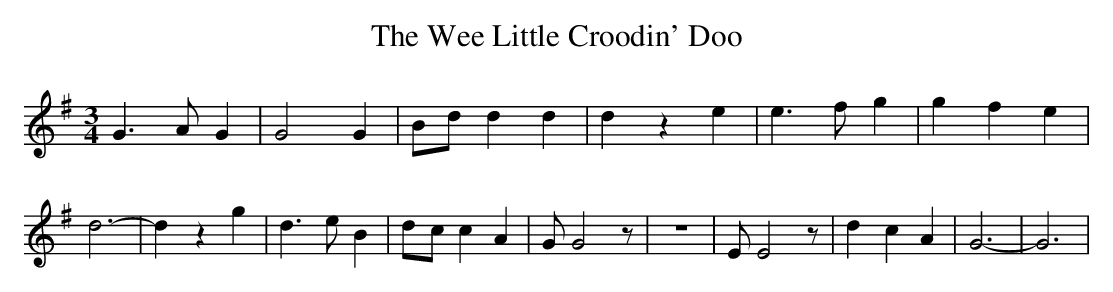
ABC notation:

X:1
T:The Wee Little Croodin' Doo
M:3/4
L:1/4
K:G
 G3/2 A/2 G| G2 G|B/2-d/2 d d| d z e| e3/2 f/2 g| g- f e| d3-| d z g|\
 d3/2 e/2 B|d/2-c/2 c A| G/2 G2 z/2| z3| E/2 E2 z/2| d c A| G3-| G3|\
